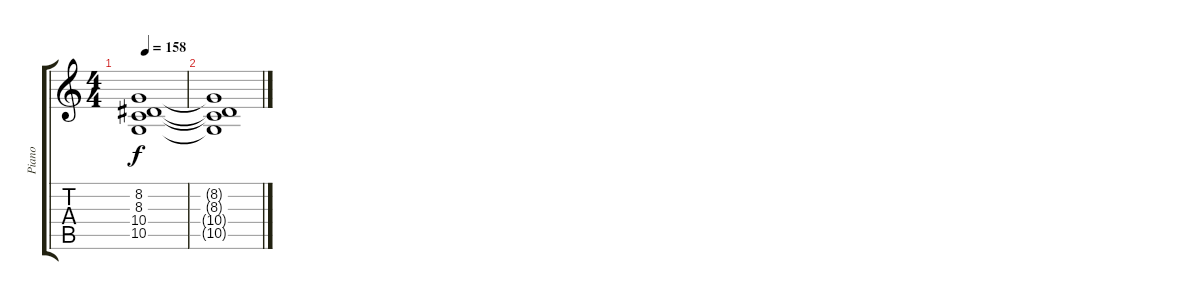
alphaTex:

\track ("Piano" "Piano") {instrument acousticgrandpiano}
\staff {score tabs}
\tuning (E4 B3 G3 D3 A2 E2) {hide}
\ts (4 4)
\tempo 158
\clef g2
\ks c
(8.2 8.3 10.4 10.5).1{dy f} |
(8.2{t} 8.3{t} 10.4{t} 10.5{t}).1
